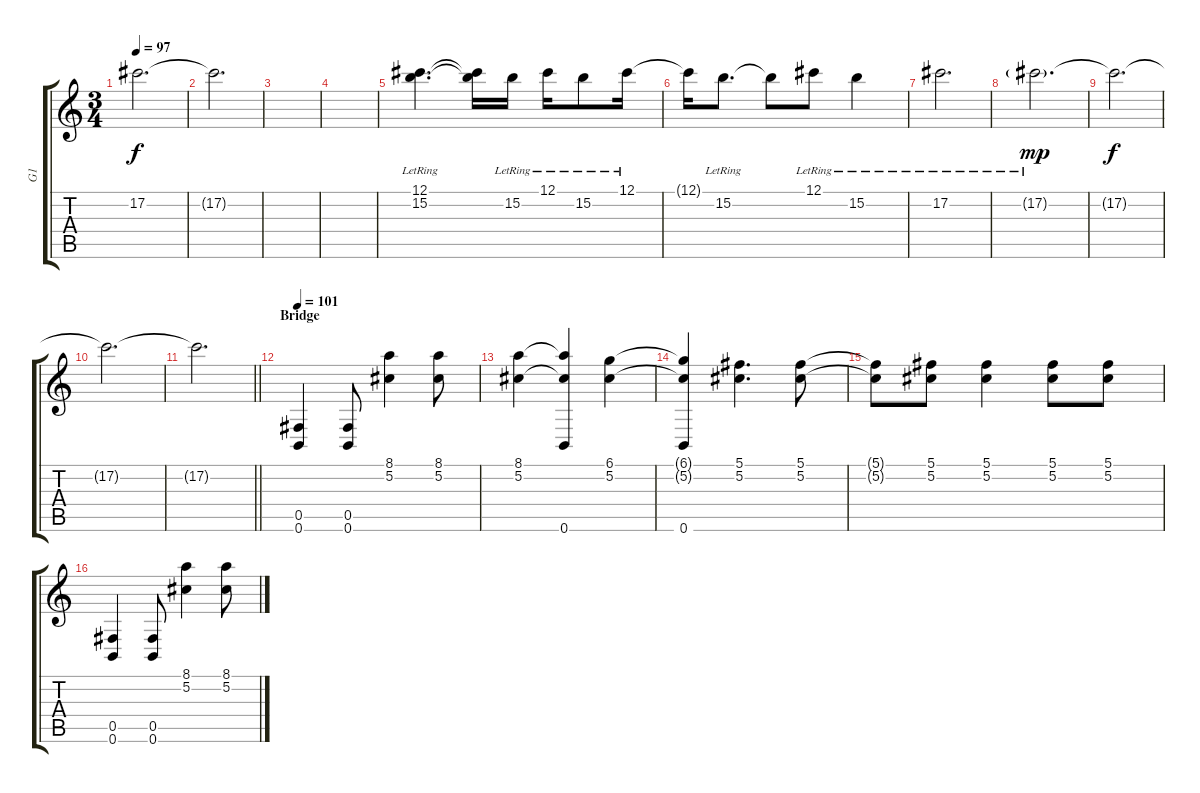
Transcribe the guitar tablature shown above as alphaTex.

\track ("G1" "G1") {instrument distortionguitar}
\staff {score tabs}
\tuning (Db4 Ab3 E3 B2 Gb2 B1) {hide}
\ts (3 4)
\tempo 97
\clef g2
\ks c
17.2{t}.2{d dy f} |
17.2{t}.2{d} |
|
|
(12.1{lr} 15.2{lr}).4{d} (12.1{t} 15.2{t}).16 15.2{lr}.16 12.1{lr}.16 15.2{lr}.8 12.1{lr}.16 |
12.1{t}.16 15.2{lr}.8{d} 15.2{t}.8 12.1{lr}.8 15.2{lr}.4 |
17.2{lr}.2{d} |
17.2{g lr}.2{d dy mp} |
17.2{t}.2{d dy f} |
17.2{t}.2{d} |
\barLineRight lightlight
17.2{t}.2{d} |
\section ("" "Bridge")
\tempo 101
(0.5 0.6).4 (0.5 0.6).8 (8.1 5.2).4 (8.1 5.2).8 |
(8.1 5.2).4 (8.1{t} 5.2{t} 0.6).4 (6.1 5.2).4 |
(6.1{t} 5.2{t} 0.6).4 (5.1 5.2).4{d} (5.1 5.2).8 |
(5.1{t} 5.2{t}).8 (5.1 5.2).8 (5.1 5.2).4 (5.1 5.2).8 (5.1 5.2).8 |
(0.5 0.6).4 (0.5 0.6).8 (8.1 5.2).4 (8.1 5.2).8
